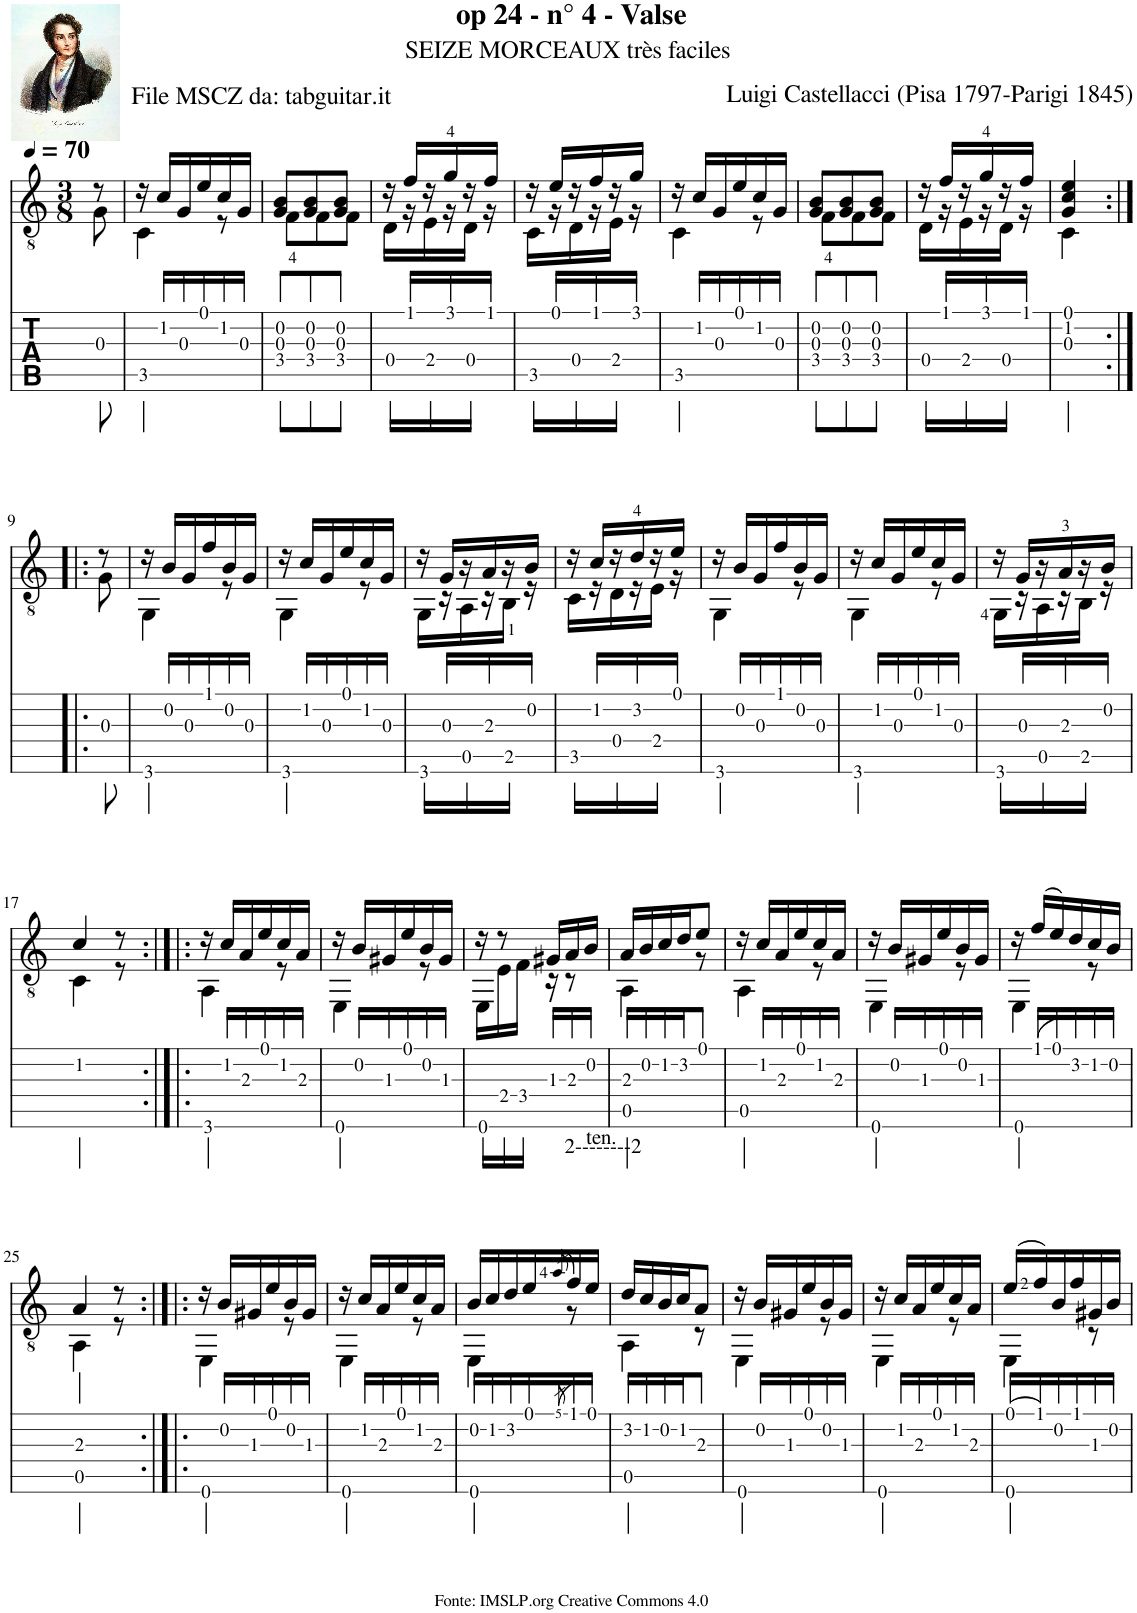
**kern	**kern
*part2	*part1
*staff2	*staff1
*I"Chitarra classica (Intavolatura)	*I"Classical Guitar
*stria6	*
*	*clefGv2
*k[]	*k[]
*M3/8	*M3/8
*MM70	*MM70
=	=
*^	*^
8r	8G\	8r	8G\
=1	=1	=1	=1
16r	4C\	16r	4C\
16c/LL	.	16c/LL	.
16G/	.	16G/	.
16e/	.	16e/	.
16c/	8r	16c/	8r
16G/JJ	.	16G/JJ	.
=2	=2	=2	=2
8G/ 8B/L	8F\L	8G/ 8B/L	8F\L
8G/ 8B/	8F\	8G/ 8B/	8F\
8G/ 8B/J	8F\J	8G/ 8B/J	8F\J
=3	=3	=3	=3
16r	16D\LL	16r	16D\LL
16f/LL	16r	16f/LL	16r
16r	16E\	16r	16E\
16g/	16r	16g/	16r
16r	16D\JJ	16r	16D\JJ
16f/JJ	16r	16f/JJ	16r
=4	=4	=4	=4
16r	16C\LL	16r	16C\LL
16e/LL	16r	16e/LL	16r
16r	16D\	16r	16D\
16f/	16r	16f/	16r
16r	16E\JJ	16r	16E\JJ
16g/JJ	16r	16g/JJ	16r
=5	=5	=5	=5
16r	4C\	16r	4C\
16c/LL	.	16c/LL	.
16G/	.	16G/	.
16e/	.	16e/	.
16c/	8r	16c/	8r
16G/JJ	.	16G/JJ	.
=6	=6	=6	=6
8G/ 8B/L	8F\L	8G/ 8B/L	8F\L
8G/ 8B/	8F\	8G/ 8B/	8F\
8G/ 8B/J	8F\J	8G/ 8B/J	8F\J
=7	=7	=7	=7
16r	16D\LL	16r	16D\LL
16f/LL	16r	16f/LL	16r
16r	16E\	16r	16E\
16g/	16r	16g/	16r
16r	16D\JJ	16r	16D\JJ
16f/JJ	16r	16f/JJ	16r
*v	*v	*	*
=8	=8	=8
4G\ 4c\ 4e\	4G/ 4c/ 4e/	4C\
!!LO:LB:g=z	!!
=9:|!|:	=9:|!|:	=9:|!|:
*^	*	*
8r	8G\	8r	8G\
=10	=10	=10	=10
16r	4GG\	16r	4GG\
16B/LL	.	16B/LL	.
16G/	.	16G/	.
16f/	.	16f/	.
16B/	8r	16B/	8r
16G/JJ	.	16G/JJ	.
=11	=11	=11	=11
16r	4GG\	16r	4GG\
16c/LL	.	16c/LL	.
16G/	.	16G/	.
16e/	.	16e/	.
16c/	8r	16c/	8r
16G/JJ	.	16G/JJ	.
=12	=12	=12	=12
16r	16GG\LL	16r	16GG\LL
16G/LL	16r	16G/LL	16r
16r	16AA\	16r	16AA\
16A/	16r	16A/	16r
16r	16BB\JJ	16r	16BB\JJ
16B/JJ	16r	16B/JJ	16r
=13	=13	=13	=13
16r	16C\LL	16r	16C\LL
16c/LL	16r	16c/LL	16r
16r	16D\	16r	16D\
16d/	16r	16d/	16r
16r	16E\JJ	16r	16E\JJ
16e/JJ	16r	16e/JJ	16r
=14	=14	=14	=14
16r	4GG\	16r	4GG\
16B/LL	.	16B/LL	.
16G/	.	16G/	.
16f/	.	16f/	.
16B/	8r	16B/	8r
16G/JJ	.	16G/JJ	.
=15	=15	=15	=15
16r	4GG\	16r	4GG\
16c/LL	.	16c/LL	.
16G/	.	16G/	.
16e/	.	16e/	.
16c/	8r	16c/	8r
16G/JJ	.	16G/JJ	.
=16	=16	=16	=16
16r	16GG\LL	16r	16GG\LL
16G/LL	16r	16G/LL	16r
16r	16AA\	16r	16AA\
16A/	16r	16A/	16r
16r	16BB\JJ	16r	16BB\JJ
16B/JJ	16r	16B/JJ	16r
*v	*v	*	*
!!LO:LB:g=z	!!
=17	=17	=17
4c\	4c/	4C\
8r	8r	8r
=18:|!|:	=18:|!|:	=18:|!|:
*^	*	*
16r	4GG\	16r	4AA\
16c/LL	.	16c/LL	.
16A/	.	16A/	.
16e/	.	16e/	.
16c/	8r	16c/	8r
16A/JJ	.	16A/JJ	.
=19	=19	=19	=19
16r	4EE\	16r	4EE\
16B/LL	.	16B/LL	.
16G#X/	.	16G#X/	.
16e/	.	16e/	.
16B/	8r	16B/	8r
16G#/JJ	.	16G#/JJ	.
=20	=20	=20	=20
16r	16EE\LL	16r	16EE\LL
8r	16E\	8r	16E\
.	16F\JJ	.	16F\JJ
16G#X/LL	16r	16G#X/LL	16r
!LO:TX:b:t=2--------2	!	!	!
16A/	8r	16A/	8r
!LO:TX:b:t=ten.	!	!	!
16B/JJ	.	16B/JJ	.
=21	=21	=21	=21
16A/LL	4AA\	16A/LL	4AA\
16B/	.	16B/	.
16c/	.	16c/	.
16d/J	.	16d/J	.
8e/J	8r	8e/J	8r
=22	=22	=22	=22
16r	4AA\	16r	4AA\
16c/LL	.	16c/LL	.
16A/	.	16A/	.
16e/	.	16e/	.
16c/	8r	16c/	8r
16A/JJ	.	16A/JJ	.
=23	=23	=23	=23
16r	4EE\	16r	4EE\
16B/LL	.	16B/LL	.
16G#X/	.	16G#X/	.
16e/	.	16e/	.
16B/	8r	16B/	8r
16G#/JJ	.	16G#/JJ	.
=24	=24	=24	=24
16r	4EE\	16r	4EE\
(16f/LL	.	(16f/LL	.
16e/)	.	16e/)	.
16d/	.	16d/	.
16c/	8r	16c/	8r
16B/JJ	.	16B/JJ	.
!!LO:LB:g=z	!!
=25	=25	=25	=25
4A/	4AA\	4A/	4AA\
8r	8r	8r	8r
=26:|!|:	=26:|!|:	=26:|!|:	=26:|!|:
16r	4EE\	16r	4EE\
16B/LL	.	16B/LL	.
16G#X/	.	16G#X/	.
16e/	.	16e/	.
16B/	8r	16B/	8r
16G#/JJ	.	16G#/JJ	.
=27	=27	=27	=27
16r	4EE\	16r	4EE\
16c/LL	.	16c/LL	.
16A/	.	16A/	.
16e/	.	16e/	.
16c/	8r	16c/	8r
16A/JJ	.	16A/JJ	.
=28	=28	=28	=28
16B/LL	4EE\	16B/LL	4EE\
16c/	.	16c/	.
16d/	.	16d/	.
16e/	.	16e/	.
(8qa/	.	(8qa/	.
16f/)	8r	16f/)	8r
16e/JJ	.	16e/JJ	.
=29	=29	=29	=29
16d/LL	4AA\	16d/LL	4AA\
16c/	.	16c/	.
16B/	.	16B/	.
16c/J	.	16c/J	.
8A/J	8r	8A/J	8r
=30	=30	=30	=30
16r	4EE\	16r	4EE\
16B/LL	.	16B/LL	.
16G#X/	.	16G#X/	.
16e/	.	16e/	.
16B/	8r	16B/	8r
16G#/JJ	.	16G#/JJ	.
=31	=31	=31	=31
16r	4EE\	16r	4EE\
16c/LL	.	16c/LL	.
16A/	.	16A/	.
16e/	.	16e/	.
16c/	8r	16c/	8r
16A/JJ	.	16A/JJ	.
=32	=32	=32	=32
(16e/LL	4EE\	(16e/LL	4EE\
16f/)	.	16f/)	.
16B/	.	16B/	.
16f/	.	16f/	.
16G#X/	8r	16G#X/	8r
16B/JJ	.	16B/JJ	.
*v	*v	*	*
*	*v	*v
=	=
*-	*-
